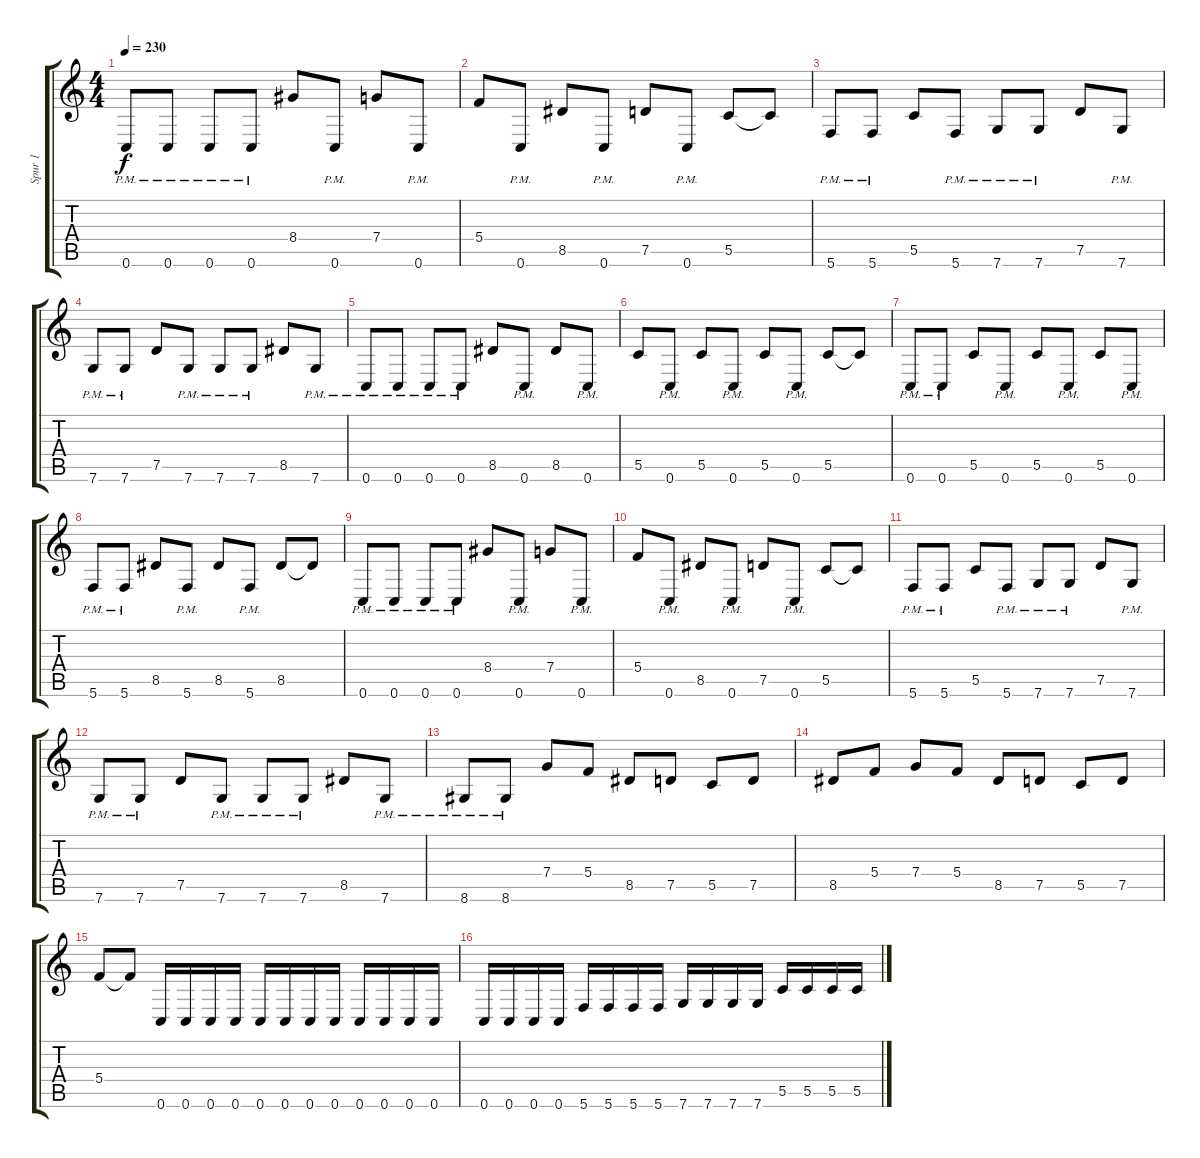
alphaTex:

\track ("Spur 1" "Spur 1") {instrument distortionguitar}
\staff {score tabs}
\tuning (D4 A3 F3 C3 G2 C2) {hide}
\ts (4 4)
\tempo 230
\clef g2
\ks c
0.6{pm}.8{dy f} 0.6{pm}.8 0.6{pm}.8 0.6{pm}.8 8.4.8 0.6{pm}.8 7.4.8 0.6{pm}.8 |
5.4.8 0.6{pm}.8 8.5.8 0.6{pm}.8 7.5.8 0.6{pm}.8 5.5.8 5.5{t}.8 |
5.6{pm}.8 5.6{pm}.8 5.5.8 5.6{pm}.8 7.6{pm}.8 7.6{pm}.8 7.5.8 7.6{pm}.8 |
7.6{pm}.8 7.6{pm}.8 7.5.8 7.6{pm}.8 7.6{pm}.8 7.6{pm}.8 8.5.8 7.6{pm}.8 |
0.6{pm}.8 0.6{pm}.8 0.6{pm}.8 0.6{pm}.8 8.5.8 0.6{pm}.8 8.5.8 0.6{pm}.8 |
5.5.8 0.6{pm}.8 5.5.8 0.6{pm}.8 5.5.8 0.6{pm}.8 5.5.8 5.5{t}.8 |
0.6{pm}.8 0.6{pm}.8 5.5.8 0.6{pm}.8 5.5.8 0.6{pm}.8 5.5.8 0.6{pm}.8 |
5.6{pm}.8 5.6{pm}.8 8.5.8 5.6{pm}.8 8.5.8 5.6{pm}.8 8.5.8 8.5{t}.8 |
0.6{pm}.8 0.6{pm}.8 0.6{pm}.8 0.6{pm}.8 8.4.8 0.6{pm}.8 7.4.8 0.6{pm}.8 |
5.4.8 0.6{pm}.8 8.5.8 0.6{pm}.8 7.5.8 0.6{pm}.8 5.5.8 5.5{t}.8 |
5.6{pm}.8 5.6{pm}.8 5.5.8 5.6{pm}.8 7.6{pm}.8 7.6{pm}.8 7.5.8 7.6{pm}.8 |
7.6{pm}.8 7.6{pm}.8 7.5.8 7.6{pm}.8 7.6{pm}.8 7.6{pm}.8 8.5.8 7.6{pm}.8 |
8.6{pm}.8 8.6{pm}.8 7.4.8 5.4.8 8.5.8 7.5.8 5.5.8 7.5.8 |
8.5.8 5.4.8 7.4.8 5.4.8 8.5.8 7.5.8 5.5.8 7.5.8 |
5.4.8 5.4{t}.8 0.6.16 0.6.16 0.6.16 0.6.16 0.6.16 0.6.16 0.6.16 0.6.16 0.6.16 0.6.16 0.6.16 0.6.16 |
0.6.16 0.6.16 0.6.16 0.6.16 5.6.16 5.6.16 5.6.16 5.6.16 7.6.16 7.6.16 7.6.16 7.6.16 5.5.16 5.5.16 5.5.16 5.5.16
